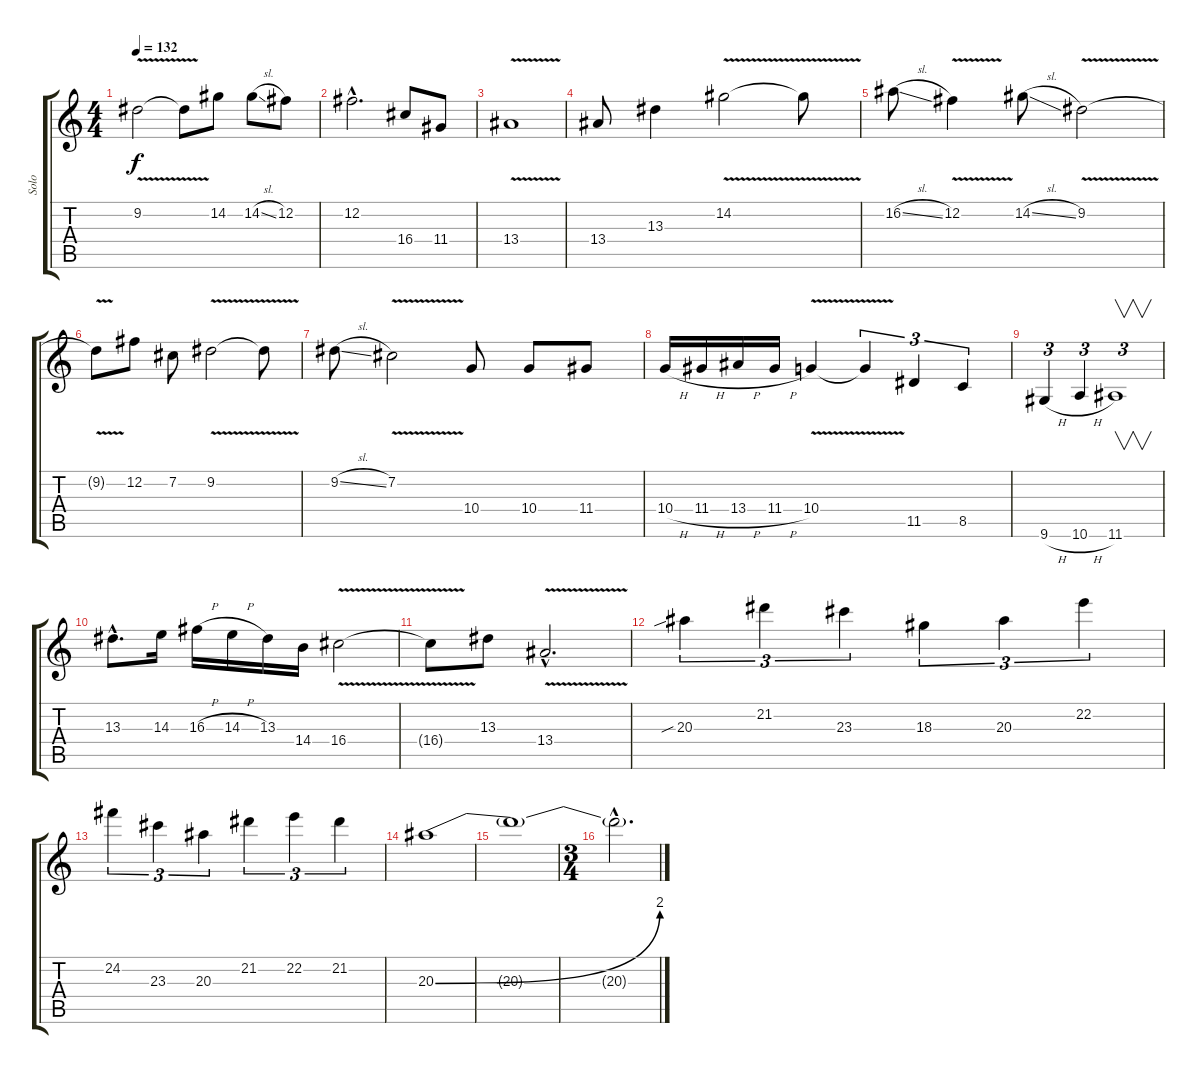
\track ("Solo" "Solo") {instrument distortionguitar}
\staff {score tabs}
\tuning (B3 Gb3 D3 A2 E2 B1) {hide}
\ts (4 4)
\tempo 132
\clef g2
\ks c
9.2{v}.2{dy f} 9.2{t}.8 14.2.8 14.2{sl}.8 12.2.8 |
12.2{hac}.2{d} 16.4.8 11.4.8 |
13.4{v}.1 |
13.4.8 13.3.4 14.2{v}.2 14.2{t}.8 |
16.2{sl}.8 12.2{v}.4 14.2{sl}.8 9.2{v}.2 |
9.2{t}.8 12.2.8 7.2.8 9.2{v}.2 9.2{t}.8 |
9.2{sl}.8 7.2{v}.2 10.4.8 10.4.8 11.4.8 |
10.4{h}.16 11.4{h}.16 13.4{h}.16 11.4{h}.16 10.4{v}.4 10.4{t}.4{tu (3 2)} 11.5.4{tu (3 2)} 8.5.4{tu (3 2)} |
9.6{h}.4{tu (3 2)} 10.6{h}.4{tu (3 2)} 11.6.1{v tu (3 2)} |
13.3{hac}.8{d} 14.3.16 16.3{h}.16 14.3{h}.16 13.3.16 14.4.16 16.4{v}.2 |
16.4{t}.8 13.3.8 13.4{v hac}.2{d} |
20.3{sib}.4{tu (3 2)} 21.2.4{tu (3 2)} 23.3.4{tu (3 2)} 18.3.4{tu (3 2)} 20.3.4{tu (3 2)} 22.2.4{tu (3 2)} |
24.2.4{tu (3 2)} 23.3.4{tu (3 2)} 20.3.4{tu (3 2)} 21.2.4{tu (3 2)} 22.2.4{tu (3 2)} 21.2.4{tu (3 2)} |
20.3{be (bend 0 0 60 8)}.1 |
20.3{t}.1 |
\ts (3 4)
20.3{hac t}.2{d}
